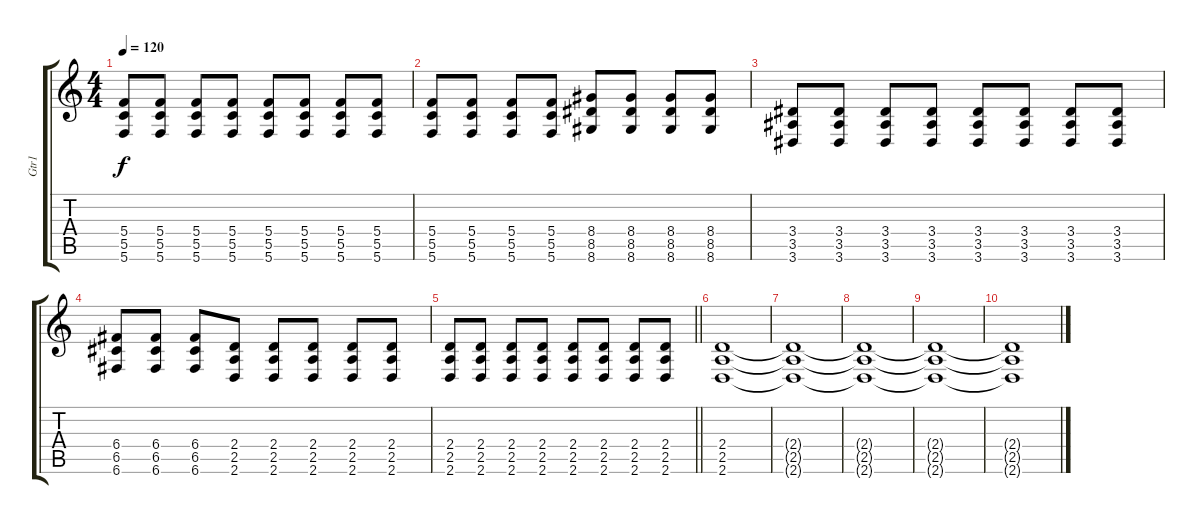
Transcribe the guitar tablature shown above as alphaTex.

\track ("Gtr1" "Gtr1") {instrument distortionguitar}
\staff {score tabs}
\tuning (E4 C4 G3 C3 G2 C2) {hide}
\ts (4 4)
\tempo 120
\clef g2
\ks c
(5.4 5.5 5.6).8{dy f} (5.4 5.5 5.6).8 (5.4 5.5 5.6).8 (5.4 5.5 5.6).8 (5.4 5.5 5.6).8 (5.4 5.5 5.6).8 (5.4 5.5 5.6).8 (5.4 5.5 5.6).8 |
(5.4 5.5 5.6).8 (5.4 5.5 5.6).8 (5.4 5.5 5.6).8 (5.4 5.5 5.6).8 (8.4 8.5 8.6).8 (8.4 8.5 8.6).8 (8.4 8.5 8.6).8 (8.4 8.5 8.6).8 |
(3.4 3.5 3.6).8 (3.4 3.5 3.6).8 (3.4 3.5 3.6).8 (3.4 3.5 3.6).8 (3.4 3.5 3.6).8 (3.4 3.5 3.6).8 (3.4 3.5 3.6).8 (3.4 3.5 3.6).8 |
(6.4 6.5 6.6).8 (6.4 6.5 6.6).8 (6.4 6.5 6.6).8 (2.4 2.5 2.6).8 (2.4 2.5 2.6).8 (2.4 2.5 2.6).8 (2.4 2.5 2.6).8 (2.4 2.5 2.6).8 |
\barLineRight lightlight
(2.4 2.5 2.6).8 (2.4 2.5 2.6).8 (2.4 2.5 2.6).8 (2.4 2.5 2.6).8 (2.4 2.5 2.6).8 (2.4 2.5 2.6).8 (2.4 2.5 2.6).8 (2.4 2.5 2.6).8 |
\section ("" "")
(2.4 2.5 2.6).1 |
(2.4{t} 2.5{t} 2.6{t}).1 |
(2.4{t} 2.5{t} 2.6{t}).1 |
(2.4{t} 2.5{t} 2.6{t}).1 |
(2.4{t} 2.5{t} 2.6{t}).1
